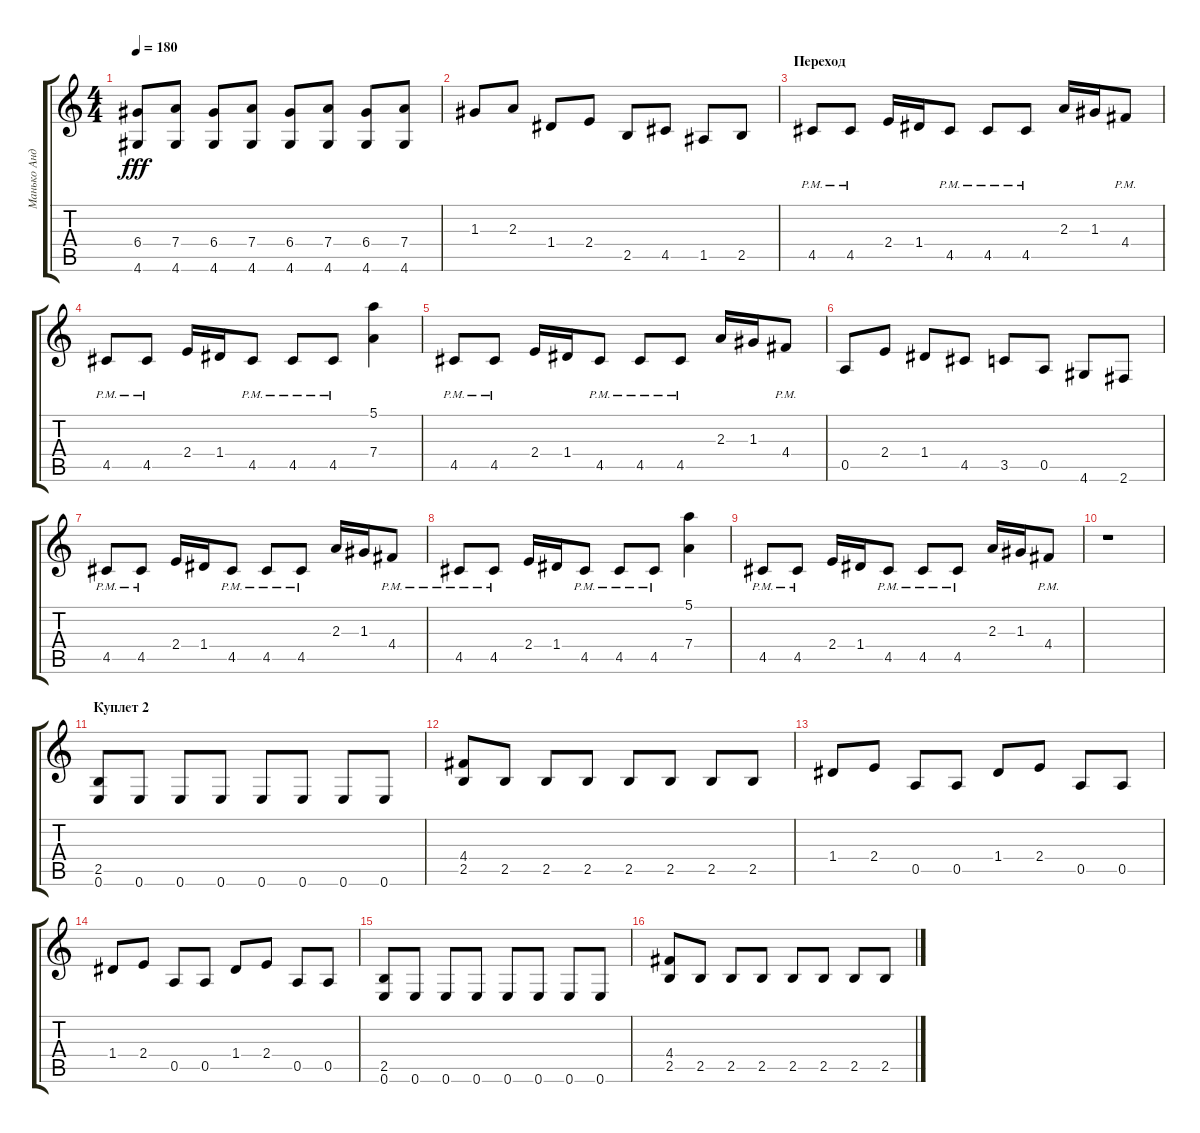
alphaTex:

\track ("Манько Андрей" "Манько Анд") {instrument distortionguitar}
\staff {score tabs}
\tuning (E4 B3 G3 D3 A2 E2) {hide}
\ts (4 4)
\tempo 180
\clef g2
\ks c
(6.4 4.6).8{dy fff} (7.4 4.6).8 (6.4 4.6).8 (7.4 4.6).8 (6.4 4.6).8 (7.4 4.6).8 (6.4 4.6).8 (7.4 4.6).8 |
1.3.8 2.3.8 1.4.8 2.4.8 2.5.8 4.5.8 1.5.8 2.5.8 |
\section ("" "Переход")
4.5{pm}.8 4.5{pm}.8 2.4.16 1.4.16 4.5{pm}.8 4.5{pm}.8 4.5{pm}.8 2.3.16 1.3.16 4.4{pm}.8 |
4.5{pm}.8 4.5{pm}.8 2.4.16 1.4.16 4.5{pm}.8 4.5{pm}.8 4.5{pm}.8 (5.1 7.4).4 |
4.5{pm}.8 4.5{pm}.8 2.4.16 1.4.16 4.5{pm}.8 4.5{pm}.8 4.5{pm}.8 2.3.16 1.3.16 4.4{pm}.8 |
0.5.8 2.4.8 1.4.8 4.5.8 3.5.8 0.5.8 4.6.8 2.6.8 |
4.5{pm}.8 4.5{pm}.8 2.4.16 1.4.16 4.5{pm}.8 4.5{pm}.8 4.5{pm}.8 2.3.16 1.3.16 4.4{pm}.8 |
4.5{pm}.8 4.5{pm}.8 2.4.16 1.4.16 4.5{pm}.8 4.5{pm}.8 4.5{pm}.8 (5.1 7.4).4 |
4.5{pm}.8 4.5{pm}.8 2.4.16 1.4.16 4.5{pm}.8 4.5{pm}.8 4.5{pm}.8 2.3.16 1.3.16 4.4{pm}.8 |
r.1 |
\section ("" "Куплет 2")
(2.5 0.6).8 0.6.8 0.6.8 0.6.8 0.6.8 0.6.8 0.6.8 0.6.8 |
(4.4 2.5).8 2.5.8 2.5.8 2.5.8 2.5.8 2.5.8 2.5.8 2.5.8 |
1.4.8 2.4.8 0.5.8 0.5.8 1.4.8 2.4.8 0.5.8 0.5.8 |
1.4.8 2.4.8 0.5.8 0.5.8 1.4.8 2.4.8 0.5.8 0.5.8 |
(2.5 0.6).8 0.6.8 0.6.8 0.6.8 0.6.8 0.6.8 0.6.8 0.6.8 |
(4.4 2.5).8 2.5.8 2.5.8 2.5.8 2.5.8 2.5.8 2.5.8 2.5.8
